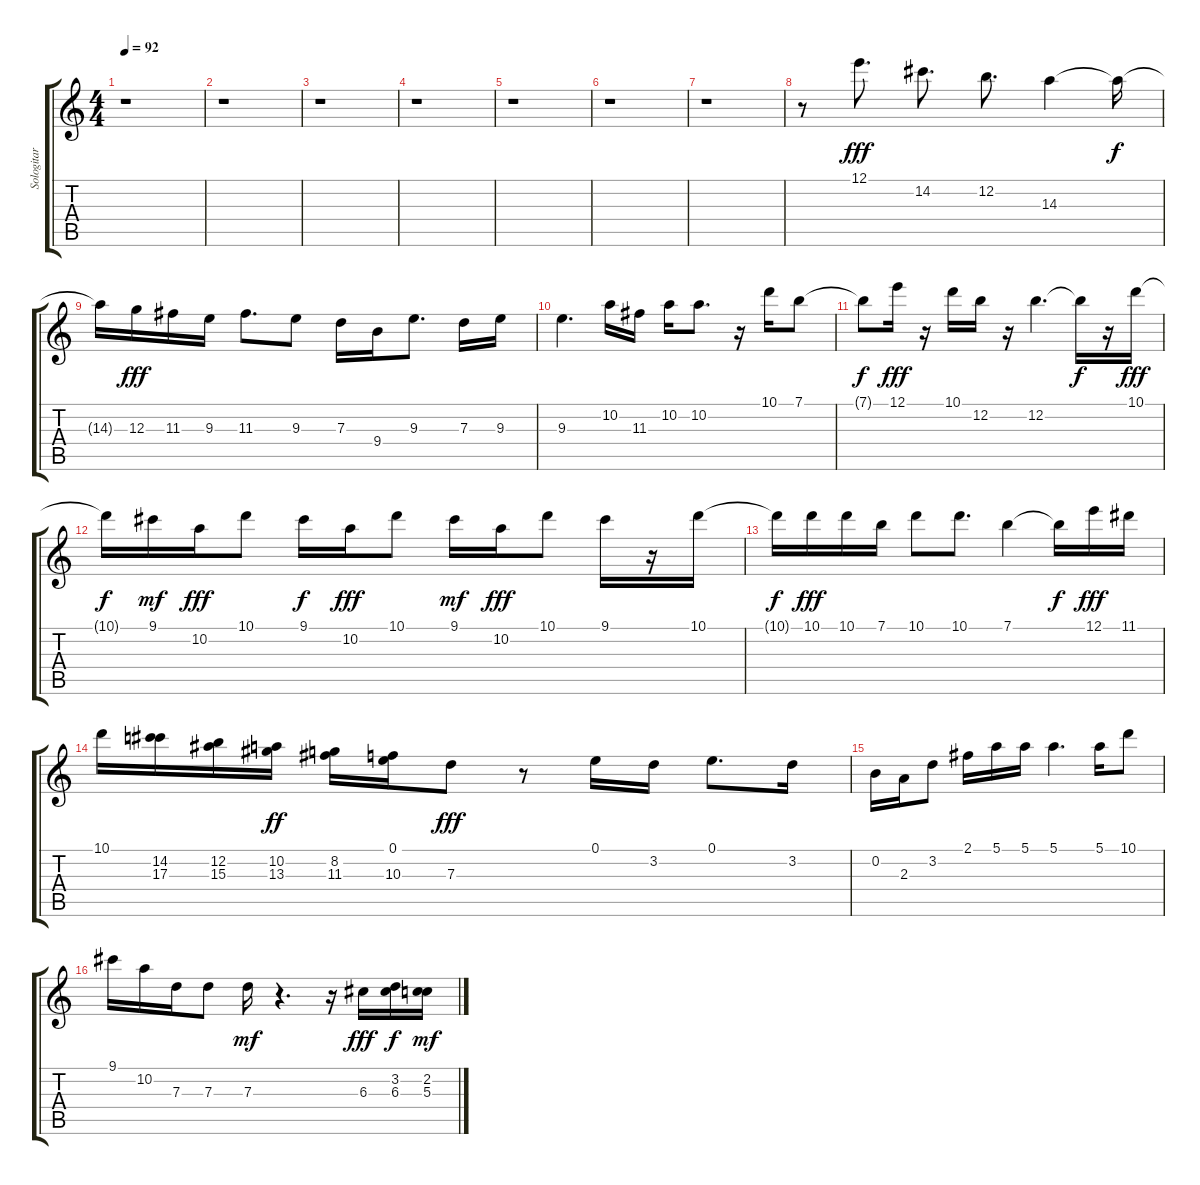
\track ("Sologitar" "Sologitar") {instrument electricguitarjazz}
\staff {score tabs}
\tuning (E4 B3 G3 D3 A2 E2) {hide}
\ts (4 4)
\tempo 92
\clef g2
\ks c
r.1{dy f} |
r.1 |
r.1 |
r.1 |
r.1 |
r.1 |
r.1 |
r.8 12.1.8{d dy fff} 14.2.8{d} 12.2.8{d} 14.3.4 14.3{t}.16{dy f} |
14.3{t}.16 12.3.16{dy fff} 11.3.16 9.3.16 11.3.8{d} 9.3.8 7.3.16 9.4.16 9.3.8{d} 7.3.16 9.3.16 |
9.3.4{d} 10.2.16 11.3.16 10.2.16 10.2.8{d} r.16 10.1.16 7.1.8 |
7.1{t}.8{dy f} 12.1.16{dy fff} r.16 10.1.16 12.2.16 r.16 12.2.4{d} 12.2{t}.16{dy f} r.16 10.1.16{dy fff} |
10.1{t}.16{dy f} 9.1.16{dy mf} 10.2.16{dy fff} 10.1.8 9.1.16{dy f} 10.2.16{dy fff} 10.1.8 9.1.16{dy mf} 10.2.16{dy fff} 10.1.8 9.1.16 r.16 10.1.16 |
10.1{t}.16{dy f} 10.1.16{dy fff} 10.1.16 7.1.16 10.1.8 10.1.8{d} 7.1.4 7.1{t}.16{dy f} 12.1.16{dy fff} 11.1.16 |
10.1.16 (14.2 17.3).16 (12.2 15.3).16 (10.2 13.3).16{dy ff} (8.2 11.3).16 (0.1 10.3).16 7.3.8{dy fff} r.8 0.1.16 3.2.16 0.1.8{d} 3.2.16 |
0.2.16 2.3.16 3.2.8 2.1.16 5.1.16 5.1.16 5.1.4{d} 5.1.16 10.1.8 |
9.1.16 10.2.16 7.3.16 7.3.8 7.3.16{dy mf} r.4{d} r.16 6.3.16{dy fff} (3.2 6.3).16{dy f} (2.2 5.3).16{dy mf}
